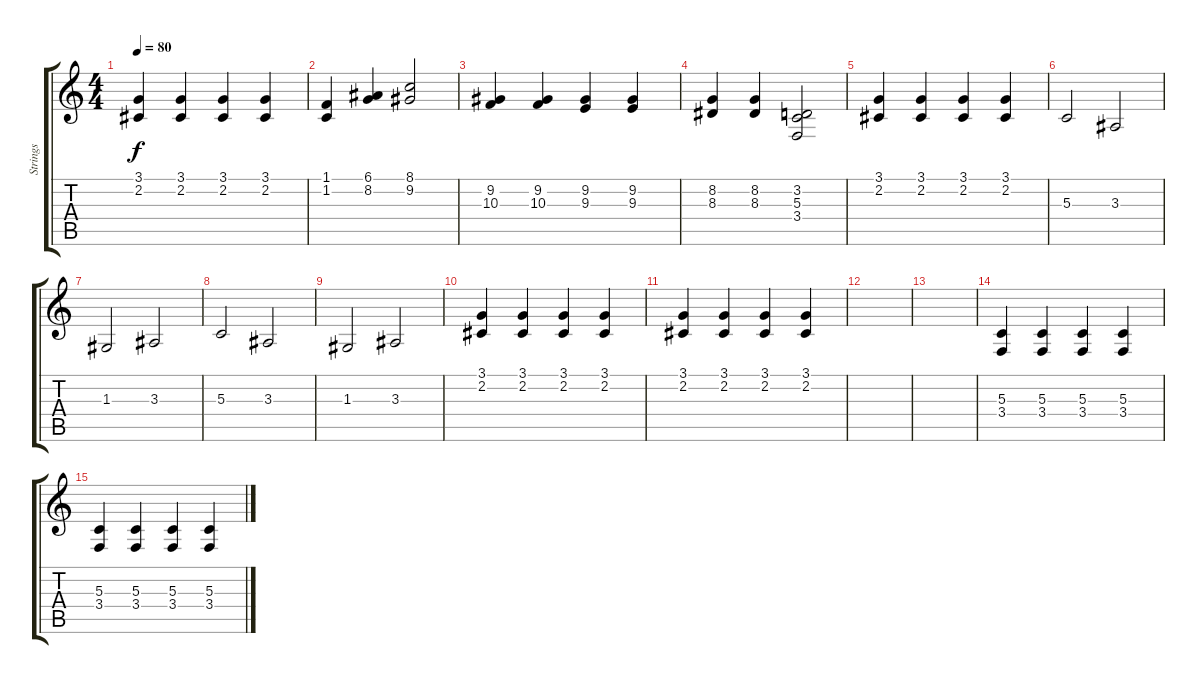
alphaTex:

\track ("Strings" "Strings") {instrument synthstrings1}
\staff {score tabs}
\tuning (E4 B3 G3 D3 A2 E2) {hide}
\ts (4 4)
\tempo 80
\clef g2
\ks c
(3.1 2.2).4{dy f} (3.1 2.2).4 (3.1 2.2).4 (3.1 2.2).4 |
(1.1 1.2).4 (6.1 8.2).4 (8.1 9.2).2 |
(9.2 10.3).4 (9.2 10.3).4 (9.2 9.3).4 (9.2 9.3).4 |
(8.2 8.3).4 (8.2 8.3).4 (3.2 5.3 3.4).2 |
(3.1 2.2).4 (3.1 2.2).4 (3.1 2.2).4 (3.1 2.2).4 |
5.3.2 3.3.2 |
1.3.2 3.3.2 |
5.3.2 3.3.2 |
1.3.2 3.3.2 |
(3.1 2.2).4 (3.1 2.2).4 (3.1 2.2).4 (3.1 2.2).4 |
(3.1 2.2).4 (3.1 2.2).4 (3.1 2.2).4 (3.1 2.2).4 |
|
|
(5.3 3.4).4 (5.3 3.4).4 (5.3 3.4).4 (5.3 3.4).4 |
(5.3 3.4).4 (5.3 3.4).4 (5.3 3.4).4 (5.3 3.4).4
